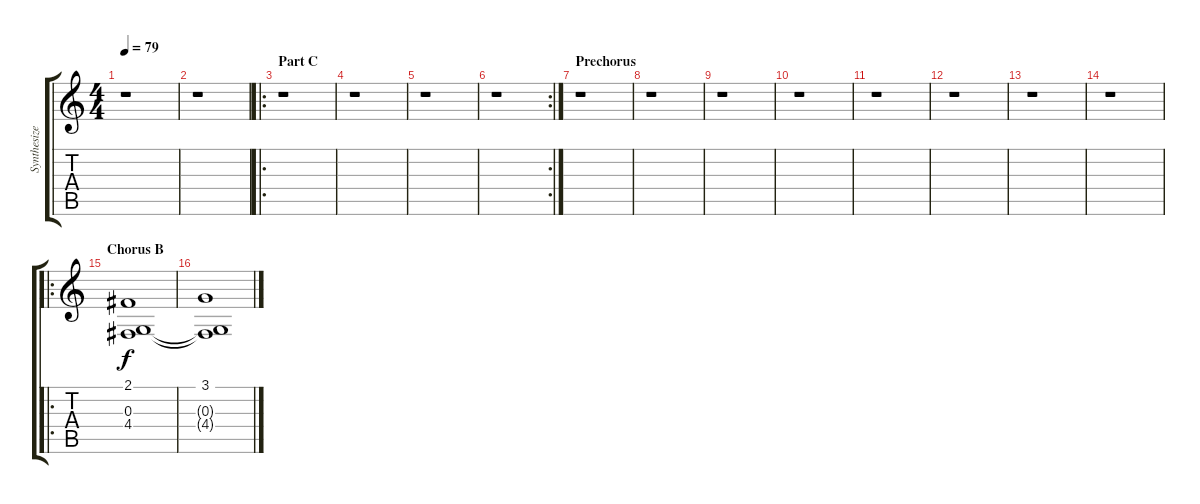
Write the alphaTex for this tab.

\track ("Synthesizer Right hand" "Synthesize") {instrument synthstrings1}
\staff {score tabs}
\tuning (E4 B3 G3 D3 A2 E2) {hide}
\ts (4 4)
\tempo 79
\clef g2
\ks c
r.1{dy f} |
r.1 |
\ro
\section ("" "Part C")
r.1 |
r.1 |
r.1 |
\rc 2
r.1 |
\section ("" "Prechorus")
r.1 |
r.1 |
r.1 |
r.1 |
r.1 |
r.1 |
r.1 |
r.1 |
\ro
\section ("" "Chorus B")
(2.1 0.3 4.4).1 |
(3.1 0.3{t} 4.4{t}).1
